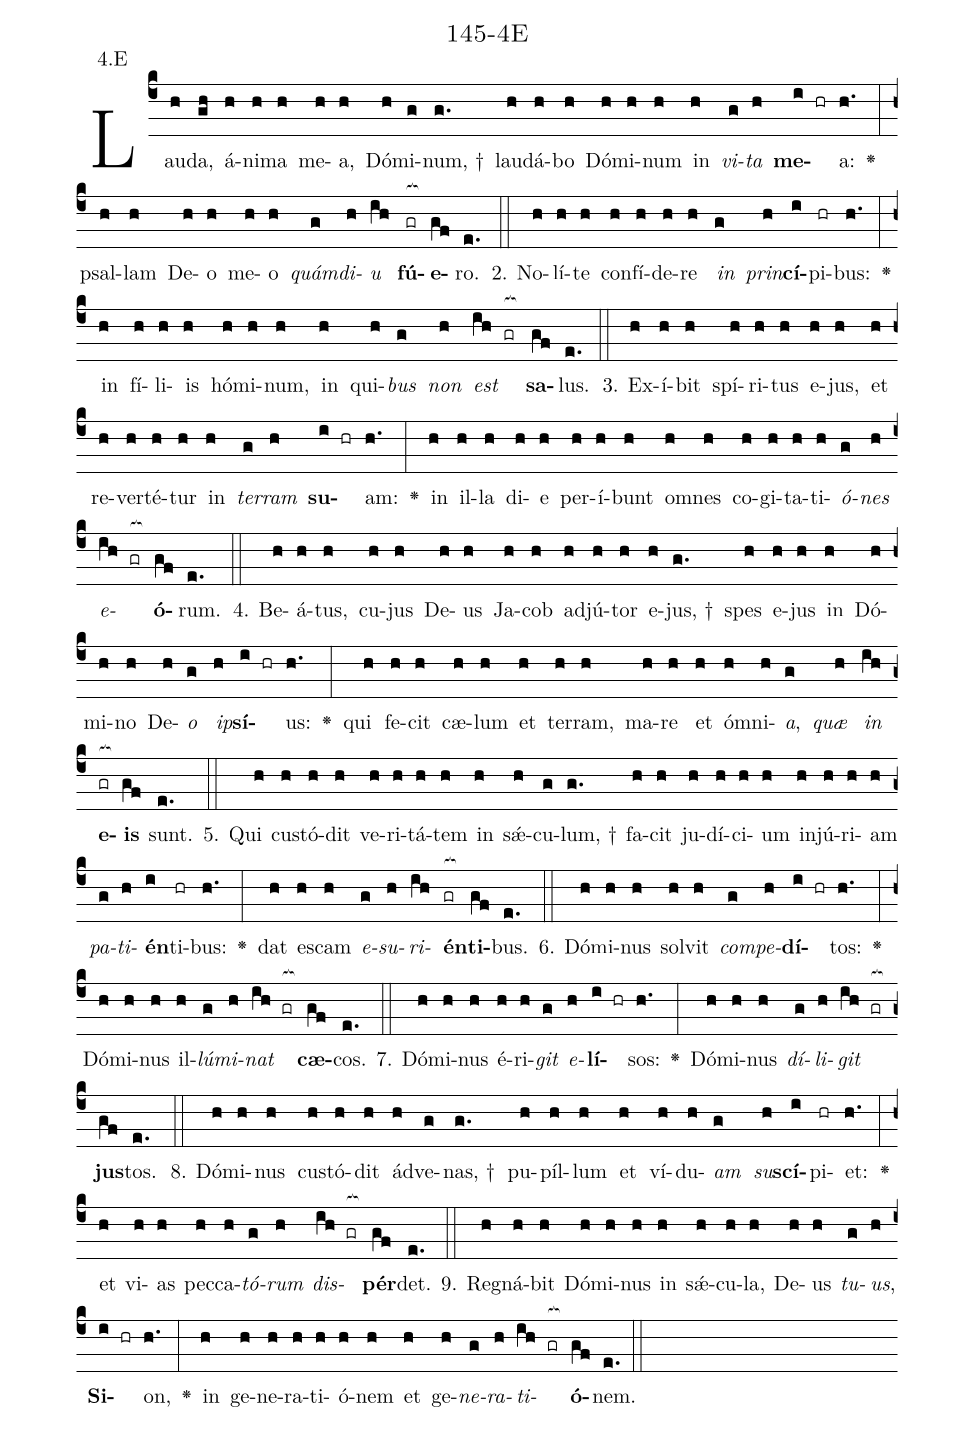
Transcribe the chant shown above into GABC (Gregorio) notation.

name: 145-4E;
annotation: 4.E;
%%
(c4)Lau(h)da,(gh) á(h)ni(h)ma(h) me(h)a,(h) Dó(h)mi(g)num, †(g.) lau(h)dá(h)bo(h) Dó(h)mi(h)num(h) in(h) <i>vi</i>(g)<i>ta</i>(h) <b>me</b>(i hr)a:(h.) <v>\greheightstar</v>(:) psal(h)lam(h) De(h)o(h) me(h)o(h) <i>quám</i>(g)<i>di</i>(h)<i>u</i>(ih) <b>fú</b>(gr[ocb:1{])<b>e</b>(gf[ocb:0}])ro.(e.) (::)
2. No(h)lí(h)te(h) con(h)fí(h)de(h)re(h) <i>in</i>(g) <i>prin</i>(h)<b>cí</b>(i)pi(hr)bus:(h.) <v>\greheightstar</v>(:) in(h) fí(h)li(h)is(h) hó(h)mi(h)num,(h) in(h) qui(h)<i>bus</i>(g) <i>non</i>(h) <i>est</i>(ih gr[ocb:1{]) <b>sa</b>(gf[ocb:0}])lus.(e.) (::)
3. Ex(h)í(h)bit(h) spí(h)ri(h)tus(h) e(h)jus,(h) et(h) re(h)ver(h)té(h)tur(h) in(h) <i>ter</i>(g)<i>ram</i>(h) <b>su</b>(i hr)am:(h.) <v>\greheightstar</v>(:) in(h) il(h)la(h) di(h)e(h) per(h)í(h)bunt(h) om(h)nes(h) co(h)gi(h)ta(h)ti(h)<i>ó</i>(g)<i>nes</i>(h) <i>e</i>(ih gr[ocb:1{])<b>ó</b>(gf[ocb:0}])rum.(e.) (::)
4. Be(h)á(h)tus,(h) cu(h)jus(h) De(h)us(h) Ja(h)cob(h) ad(h)jú(h)tor(h) e(h)jus, †(g.) spes(h) e(h)jus(h) in(h) Dó(h)mi(h)no(h) De(h)<i>o</i>(g) <i>ip</i>(h)<b>sí</b>(i hr)us:(h.) <v>\greheightstar</v>(:) qui(h) fe(h)cit(h) cæ(h)lum(h) et(h) ter(h)ram,(h) ma(h)re(h) et(h) óm(h)ni(h)<i>a</i>,(g) <i>quæ</i>(h) <i>in</i>(ih) <b>e</b>(gr[ocb:1{])<b>is</b>(gf[ocb:0}]) sunt.(e.) (::)
5. Qui(h) cus(h)tó(h)dit(h) ve(h)ri(h)tá(h)tem(h) in(h) sǽ(h)cu(g)lum, †(g.) fa(h)cit(h) ju(h)dí(h)ci(h)um(h) in(h)jú(h)ri(h)am(h) <i>pa</i>(g)<i>ti</i>(h)<b>én</b>(i)ti(hr)bus:(h.) <v>\greheightstar</v>(:) dat(h) es(h)cam(h) <i>e</i>(g)<i>su</i>(h)<i>ri</i>(ih)<b>én</b>(gr[ocb:1{])<b>ti</b>(gf[ocb:0}])bus.(e.) (::)
6. Dó(h)mi(h)nus(h) sol(h)vit(h) <i>com</i>(g)<i>pe</i>(h)<b>dí</b>(i hr)tos:(h.) <v>\greheightstar</v>(:) Dó(h)mi(h)nus(h) il(h)<i>lú</i>(g)<i>mi</i>(h)<i>nat</i>(ih gr[ocb:1{]) <b>cæ</b>(gf[ocb:0}])cos.(e.) (::)
7. Dó(h)mi(h)nus(h) é(h)ri(h)<i>git</i>(g) <i>e</i>(h)<b>lí</b>(i hr)sos:(h.) <v>\greheightstar</v>(:) Dó(h)mi(h)nus(h) <i>dí</i>(g)<i>li</i>(h)<i>git</i>(ih gr[ocb:1{]) <b>jus</b>(gf[ocb:0}])tos.(e.) (::)
8. Dó(h)mi(h)nus(h) cus(h)tó(h)dit(h) ád(h)ve(g)nas, †(g.) pu(h)píl(h)lum(h) et(h) ví(h)du(h)<i>am</i>(g) <i>su</i>(h)<b>scí</b>(i)pi(hr)et:(h.) <v>\greheightstar</v>(:) et(h) vi(h)as(h) pec(h)ca(h)<i>tó</i>(g)<i>rum</i>(h) <i>dis</i>(ih gr[ocb:1{])<b>pér</b>(gf[ocb:0}])det.(e.) (::)
9. Re(h)gná(h)bit(h) Dó(h)mi(h)nus(h) in(h) sǽ(h)cu(h)la,(h) De(h)us(h) <i>tu</i>(g)<i>us</i>,(h) <b>Si</b>(i hr)on,(h.) <v>\greheightstar</v>(:) in(h) ge(h)ne(h)ra(h)ti(h)ó(h)nem(h) et(h) ge(h)<i>ne</i>(g)<i>ra</i>(h)<i>ti</i>(ih gr[ocb:1{])<b>ó</b>(gf[ocb:0}])nem.(e.) (::)
